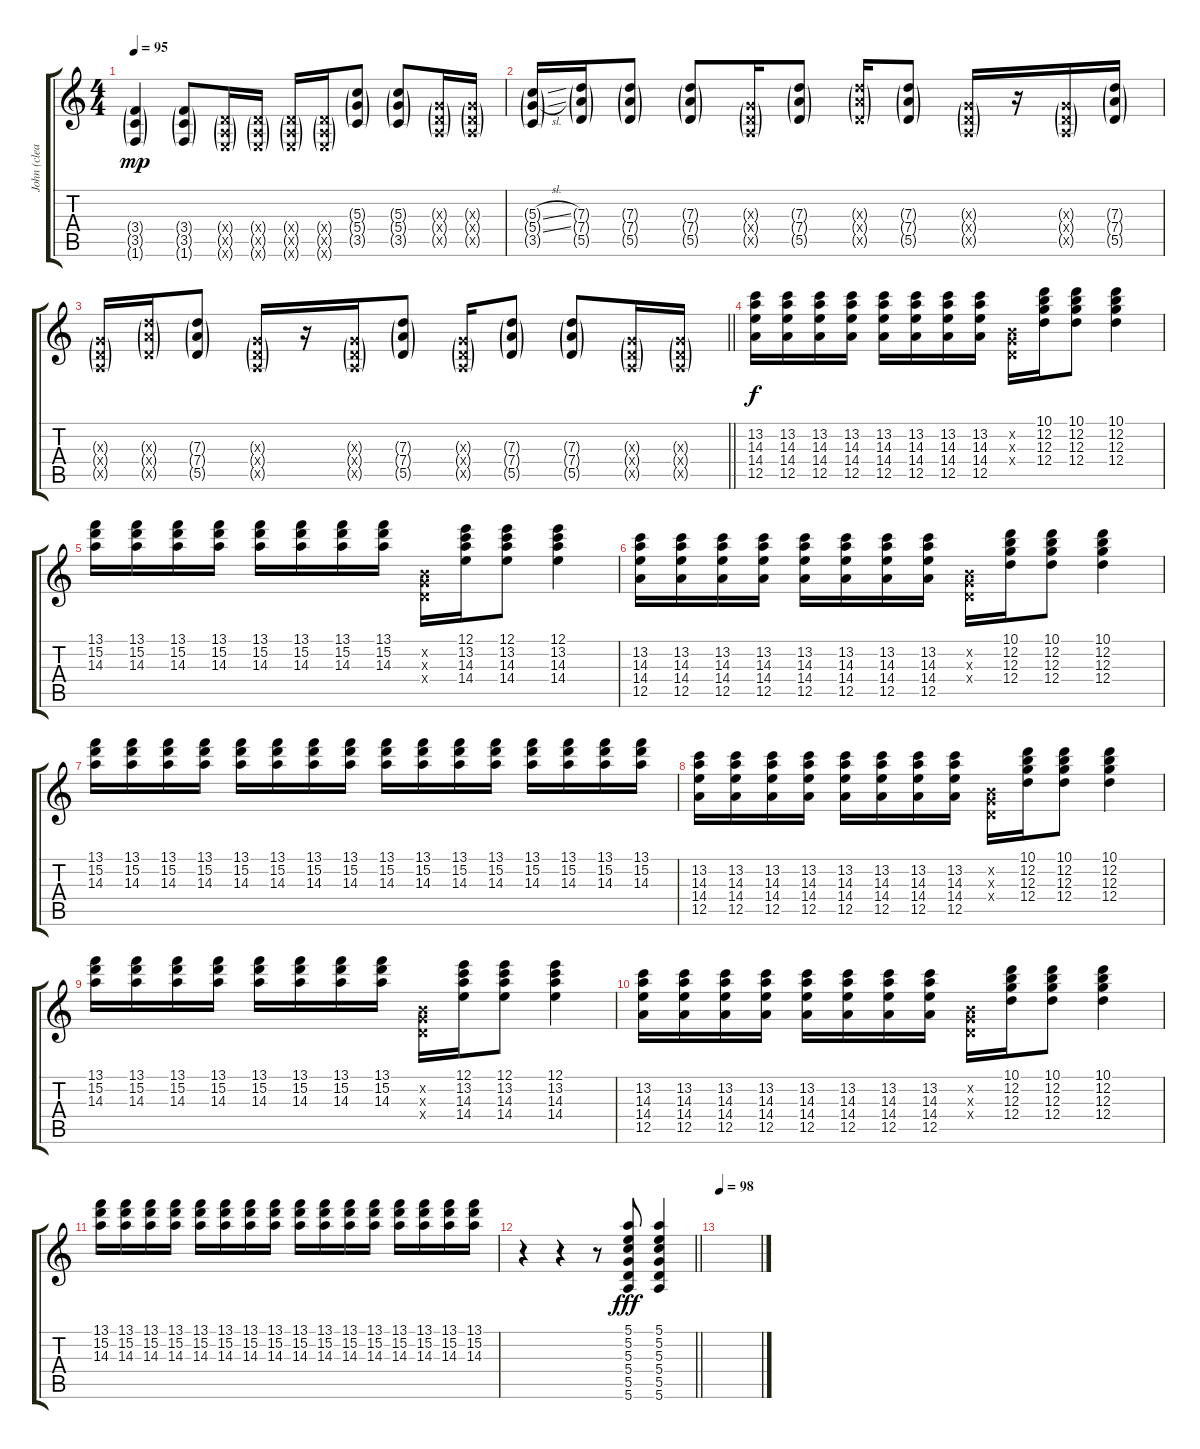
\track ("John (clean)" "John (clea") {instrument overdrivenguitar}
\staff {score tabs}
\tuning (E4 B3 G3 D3 A2 E2) {hide}
\ts (4 4)
\tempo 95
\clef g2
\ks c
(3.4{g} 3.5{g} 1.6{g}).4{dy mp} (3.4{g} 3.5{g} 1.6{g}).8 (0.4{g x} 0.5{g x} 0.6{g x}).16 (0.4{g x} 0.5{g x} 0.6{g x}).16 (0.4{g x} 0.5{g x} 0.6{g x}).16 (0.4{g x} 0.5{g x} 0.6{g x}).16 (5.3{g} 5.4{g} 3.5{g}).8 (5.3{g} 5.4{g} 3.5{g}).8 (0.3{g x} 0.4{g x} 0.5{g x}).16 (0.3{g x} 0.4{g x} 0.5{g x}).16 |
(5.3{sl g} 5.4{sl g} 3.5{g}).16 (7.3{g} 7.4{g} 5.5{g}).16 (7.3{g} 7.4{g} 5.5{g}).8 (7.3{g} 7.4{g} 5.5{g}).8 (0.3{g x} 0.4{g x} 0.5{g x}).16 (7.3{g} 7.4{g} 5.5{g}).8 (7.3{g x} 7.4{g x} 5.5{g x}).16 (7.3{g} 7.4{g} 5.5{g}).8 (0.3{g x} 0.4{g x} 0.5{g x}).16 r.16 (0.3{g x} 0.4{g x} 0.5{g x}).16 (7.3{g} 7.4{g} 5.5{g}).16 |
\barLineRight lightlight
(0.3{g x} 0.4{g x} 0.5{g x}).16 (7.3{g x} 7.4{g x} 5.5{g x}).16 (7.3{g} 7.4{g} 5.5{g}).8 (0.3{g x} 0.4{g x} 0.5{g x}).16 r.16 (0.3{g x} 0.4{g x} 0.5{g x}).16 (7.3{g} 7.4{g} 5.5{g}).8 (0.3{g x} 0.4{g x} 0.5{g x}).16 (7.3{g} 7.4{g} 5.5{g}).8 (7.3{g} 7.4{g} 5.5{g}).8 (0.3{g x} 0.4{g x} 0.5{g x}).16 (0.3{g x} 0.4{g x} 0.5{g x}).16 |
(13.2 14.3 14.4 12.5).16{dy f} (13.2 14.3 14.4 12.5).16 (13.2 14.3 14.4 12.5).16 (13.2 14.3 14.4 12.5).16 (13.2 14.3 14.4 12.5).16 (13.2 14.3 14.4 12.5).16 (13.2 14.3 14.4 12.5).16 (13.2 14.3 14.4 12.5).16 (0.2{x} 0.3{x} 0.4{x}).16 (10.1 12.2 12.3 12.4).16 (10.1 12.2 12.3 12.4).8 (10.1 12.2 12.3 12.4).4 |
(13.1 15.2 14.3).16 (13.1 15.2 14.3).16 (13.1 15.2 14.3).16 (13.1 15.2 14.3).16 (13.1 15.2 14.3).16 (13.1 15.2 14.3).16 (13.1 15.2 14.3).16 (13.1 15.2 14.3).16 (0.2{x} 0.3{x} 0.4{x}).16 (12.1 13.2 14.3 14.4).16 (12.1 13.2 14.3 14.4).8 (12.1 13.2 14.3 14.4).4 |
(13.2 14.3 14.4 12.5).16 (13.2 14.3 14.4 12.5).16 (13.2 14.3 14.4 12.5).16 (13.2 14.3 14.4 12.5).16 (13.2 14.3 14.4 12.5).16 (13.2 14.3 14.4 12.5).16 (13.2 14.3 14.4 12.5).16 (13.2 14.3 14.4 12.5).16 (0.2{x} 0.3{x} 0.4{x}).16 (10.1 12.2 12.3 12.4).16 (10.1 12.2 12.3 12.4).8 (10.1 12.2 12.3 12.4).4 |
(13.1 15.2 14.3).16 (13.1 15.2 14.3).16 (13.1 15.2 14.3).16 (13.1 15.2 14.3).16 (13.1 15.2 14.3).16 (13.1 15.2 14.3).16 (13.1 15.2 14.3).16 (13.1 15.2 14.3).16 (13.1 15.2 14.3).16 (13.1 15.2 14.3).16 (13.1 15.2 14.3).16 (13.1 15.2 14.3).16 (13.1 15.2 14.3).16 (13.1 15.2 14.3).16 (13.1 15.2 14.3).16 (13.1 15.2 14.3).16 |
(13.2 14.3 14.4 12.5).16 (13.2 14.3 14.4 12.5).16 (13.2 14.3 14.4 12.5).16 (13.2 14.3 14.4 12.5).16 (13.2 14.3 14.4 12.5).16 (13.2 14.3 14.4 12.5).16 (13.2 14.3 14.4 12.5).16 (13.2 14.3 14.4 12.5).16 (0.2{x} 0.3{x} 0.4{x}).16 (10.1 12.2 12.3 12.4).16 (10.1 12.2 12.3 12.4).8 (10.1 12.2 12.3 12.4).4 |
(13.1 15.2 14.3).16 (13.1 15.2 14.3).16 (13.1 15.2 14.3).16 (13.1 15.2 14.3).16 (13.1 15.2 14.3).16 (13.1 15.2 14.3).16 (13.1 15.2 14.3).16 (13.1 15.2 14.3).16 (0.2{x} 0.3{x} 0.4{x}).16 (12.1 13.2 14.3 14.4).16 (12.1 13.2 14.3 14.4).8 (12.1 13.2 14.3 14.4).4 |
(13.2 14.3 14.4 12.5).16 (13.2 14.3 14.4 12.5).16 (13.2 14.3 14.4 12.5).16 (13.2 14.3 14.4 12.5).16 (13.2 14.3 14.4 12.5).16 (13.2 14.3 14.4 12.5).16 (13.2 14.3 14.4 12.5).16 (13.2 14.3 14.4 12.5).16 (0.2{x} 0.3{x} 0.4{x}).16 (10.1 12.2 12.3 12.4).16 (10.1 12.2 12.3 12.4).8 (10.1 12.2 12.3 12.4).4 |
(13.1 15.2 14.3).16 (13.1 15.2 14.3).16 (13.1 15.2 14.3).16 (13.1 15.2 14.3).16 (13.1 15.2 14.3).16 (13.1 15.2 14.3).16 (13.1 15.2 14.3).16 (13.1 15.2 14.3).16 (13.1 15.2 14.3).16 (13.1 15.2 14.3).16 (13.1 15.2 14.3).16 (13.1 15.2 14.3).16 (13.1 15.2 14.3).16 (13.1 15.2 14.3).16 (13.1 15.2 14.3).16 (13.1 15.2 14.3).16 |
\barLineRight lightlight
r.4 r.4 r.8 (5.1 5.2 5.3 5.4 5.5 5.6).8{dy fff volume 16 instrument reversecymbal} (5.1 5.2 5.3 5.4 5.5 5.6).4 |
\tempo 98
